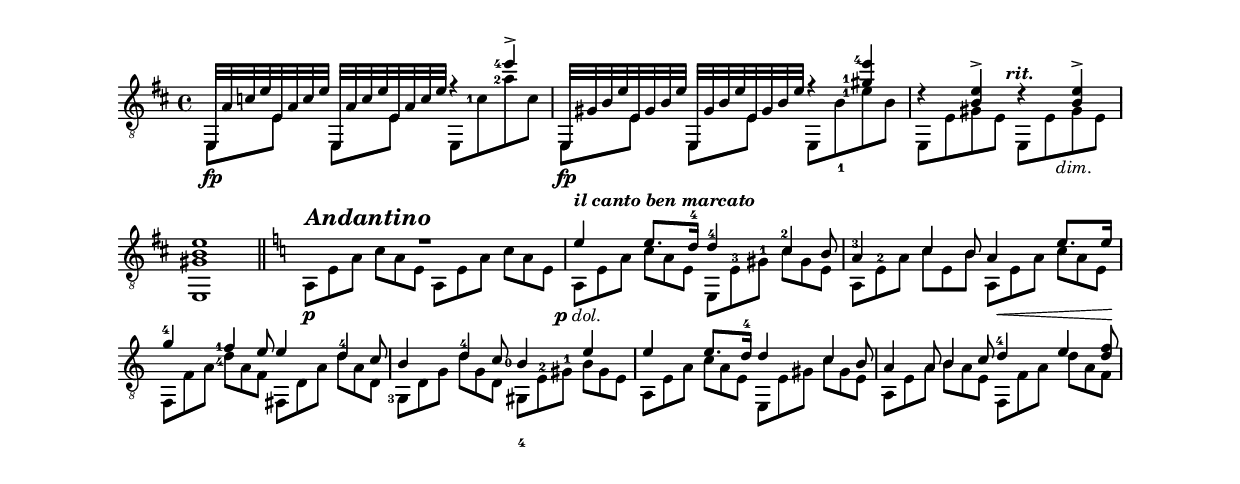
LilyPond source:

% DO NOT EDIT this file manually; it is automatically
% generated from Documentation/snippets/new
% Make any changes in Documentation/snippets/new/
% and then run scripts/auxiliar/makelsr.py
%
% This file is in the public domain.
%% Note: this file works from version 2.14.0
% INSPIRATIONAL HEADER FOR LILYPOND DOCUMENTATION fretted-strings %
% Passage from Johann Kaspar Mertz "Opern Revue, Op. 8, no. 17"   %
% on melodies from Bellini's "Norma"                              %
%*****************************************************************%

\version "2.14.0"

#(set-global-staff-size 15)
\paper {
  line-width = 17\cm
  indent = 0\cm
}

\header {
  lsrtags = "headwords"
  texidoc = ""
  doctitle = "headword"
} % begin verbatim



\layout {
  \context {
    \Score
    \remove "Bar_number_engraver"
  }
}

%%%% shortcuts
% fingering orientations
sfol = \set fingeringOrientations = #'(left)
sfor = \set fingeringOrientations = #'(right)
sfod = \set fingeringOrientations = #'(down)
sfou = \set fingeringOrientations = #'(up)

% string number orientations
ssnol = \set stringNumberOrientations = #'(left)  %(down right up)
ssnou = \set stringNumberOrientations = #'(up)
ssnod = \set stringNumberOrientations = #'(down)
ssnor = \set stringNumberOrientations = #'(right)

% define fingering offset
FO = #(define-music-function (parser location offsetX offsetY) (number? number?)
#{
  \once \override Voice.Fingering #'extra-offset = #(cons $offsetX $offsetY)
#})

% markups
rit = \markup \center-align { \bold { \italic { " rit." } } }
dimin = \markup \center-align { \italic { " dim." } }
andantino = \markup \left-align { \italic { \bold { \fontsize #2.5 { "Andantino" } } } }
benmarcato = \markup { \italic { \bold { "il canto ben marcato" } } }
pdolce = #(make-dynamic-script (markup #:line (#:dynamic "p" #:normal-text #:italic "dol.")))

%%% THE MUSIC %%%

melody = \relative c {
  \clef "treble_8"
  \key d \major
  \time 4/4
  \voiceOne
  \sfol
  e,32 a' c e
  e, a c e
  e,, a' c e
  e, a c e
  f4\rest <e'-4>4-> | % m. 1

  e,,,32 gis' b e
  e, gis b e
  e,, gis' b e
  e, gis b e
  f4\rest \FO #'0.4 #'0.5 <gis-1 e'-4>4 | % m. 2

  d4\rest <b e>-> d4\rest^\rit <b e>4-> | % m. 3
  <gis b e>1 | % m. 4

  \bar "||"
  \key a \minor
  R1 % m. 5

  e'4^\benmarcato e8. d16-4
  d4-4 \times 2/3 { \sfou \FO #'-0.3 #'0.6 <c-2>4 b8 } | % end of m. 6

  \FO #'-0.3 #'0.3
  <a-3>4 \times 2/3 { c4 b8 } a4 e'8. e16 | % m. 7

  \FO #'-0.3 #'0.3
  <g-4>4 \times 2/3 { \sfol \FO #'0.3 #'0.0 <f-1>4 e8 } e4  % beg of m. 8
  \times 2/3 { \sfou <d-4>4 c8 } | % end of m. 8

  b4 \times 2/3 { d4-4 c8 } \sfou \FO #'-1.7 #'-1.5 <b-0>4 e | % end of m. 9

  e4 e8. d16-4 d4 \times 2/3 { c4 b8 } | % m. 10

  \times 2/3 { a4 a8 b4 c8 } % beg of m. 11
  \sfou \FO #'-0.3 #'0.3
  <d-4>4^\< \times 2/3 { e4 <d f>8\! } | % end of m. 11
}

bass = \relative c {
  \key d \major
  \time 4/4
  \voiceTwo

  e,8\fp[ e'] e,[ e'] e, \sfol <c''-1> <a'-2> c, | % m. 1

  e,,8\fp[ e'] e,[ e'] e, \sfod \FO #'0.2 #'-0.2 <b''-1>  % beg m. 2
  \sfol \FO #'0.3 #'0.0 <e-1> b | % end m. 2

  e,,8 e' gis e e, e' gis_\dimin e | % m. 3

  e,1 | % m. 4

  %% new section starts here in A minor
  \set Score.beamExceptions = #'()
  \once \override TextScript #'staff-padding = #1.7
  \times 2/3 { a8\p^\andantino e' a c a e a, e' a c a e } | % m. 5

  \times 2/3 { a,8\pdolce e' a c a e } % beg m. 6
  \times 2/3 { e,8 \sfou <e'-3> <gis-1> c gis e } | % end m. 6

  \times 2/3 { a,8 <e'-2> a c e, b' a, e' a c a e } | % m. 7

  \times 2/3 { f,8 f' a \sfol \FO #'0.3 #'-0.5 <d-4> a f fis, d' a' d a d, } | % m. 8

  \times 2/3 { <g,-3>8 d' g d' g, d % beg m. 9
    \sfod \FO #'0.0 #'-2.0 <gis,-4> \sfou <e'-2> <gis-1> b gis e } | % end m. 9

  \times 2/3 { a,8 e' a c a e e, e' gis c gis e } | % m. 10

  \times 2/3 { a,8 e' a b a e f, f' a d a f } | % m. 11
}

\score {
  \new Staff = "guitar" <<
    \context Voice = "upper" { \melody }
    \context Voice = "lower" { \bass }
  >>
  \layout {
    \context {
      \Score
      \override Fingering #'staff-padding = #'()
      \override TupletNumber #'stencil = ##f
      \override TupletBracket #'bracket-visibility = ##f
    }
  }
  \midi { }
}
